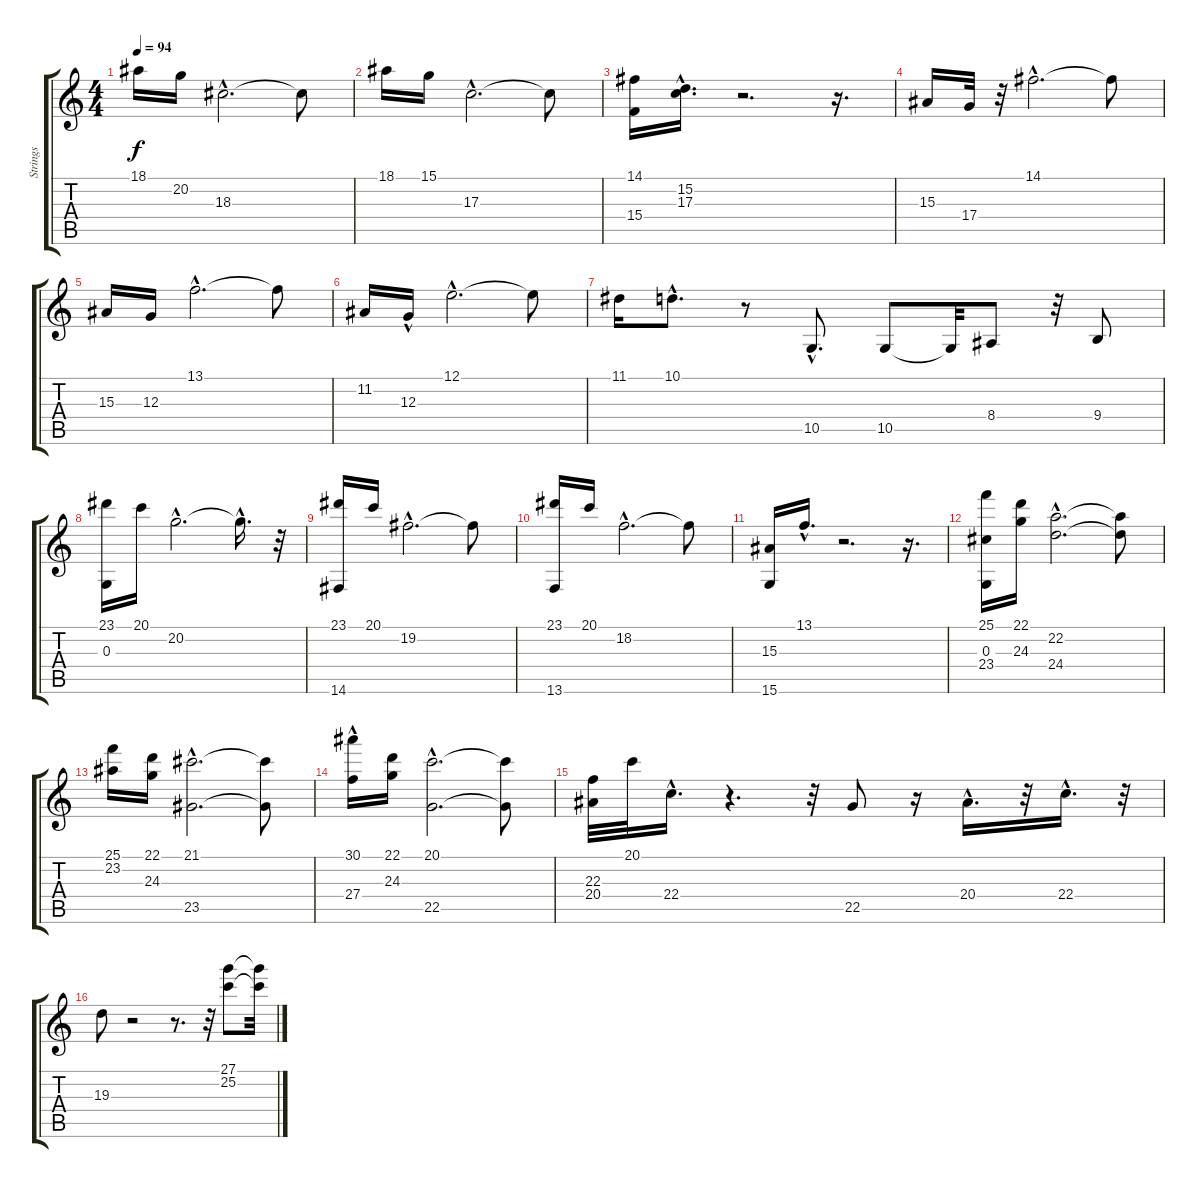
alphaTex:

\track ("Strings" "Strings") {instrument stringensemble1}
\staff {score tabs}
\tuning (E4 B3 G3 D3 A2 E2) {hide}
\ts (4 4)
\tempo 94
\clef g2
\ks c
18.1.16{dy f} 20.2.16 18.3{hac}.2{d} 18.3{t}.8 |
18.1.16 15.1.16 17.3{hac}.2{d} 17.3{t}.8 |
(14.1 15.4).16{volume 15} (15.2{hac} 17.3{hac}).16{d} r.2{d} r.16{d} |
15.3.16 17.4.32 r.32 14.1{hac}.2{d} 14.1{t}.8 |
15.3.16 12.3.16 13.1{hac}.2{d} 13.1{t}.8 |
11.2.16 12.3{hac}.16 12.1{hac}.2{d} 12.1{t}.8 |
11.1.16 10.1{hac}.8{d} r.8 10.5{hac}.8{d} 10.5.8 10.5{t}.32 8.4.8 r.32 9.4.8 |
(23.1 0.3).16 20.1.16 20.2{hac}.2{d} 20.2{hac t}.16{d} r.32 |
(23.1 14.6).16 20.1.16 19.2{hac}.2{d} 19.2{t}.8 |
(23.1 13.6).16 20.1.16 18.2{hac}.2{d} 18.2{t}.8 |
(15.3 15.6).16 13.1{hac}.16{d} r.2{d} r.16{d} |
(25.1 0.3 23.4).16 (22.1 24.3).16 (22.2{hac} 24.4{hac}).2{d} (22.2{t} 24.4{t}).8 |
(25.1 23.2).16 (22.1 24.3).16 (21.1{hac} 23.5{hac}).2{d} (21.1{t} 23.5{t}).8 |
(30.1{hac} 27.4).16 (22.1 24.3).16 (20.1{hac} 22.5{hac}).2{d} (20.1{t} 22.5{t}).8 |
(22.3 20.4).32 20.1.32 22.4{hac}.16{d} r.4{d} r.32 22.5.8 r.16 20.4{hac}.16{d} r.32 22.4{hac}.16{d} r.32 |
19.3.8 r.2 r.8{d} r.32 (27.1 25.2).8 (27.1{t} 25.2{t}).32
